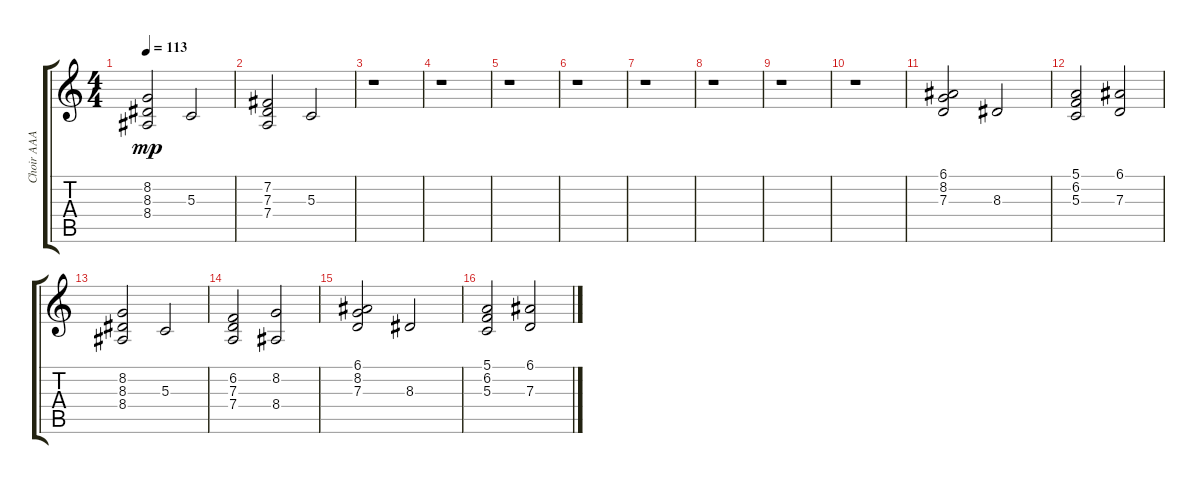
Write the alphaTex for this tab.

\track ("Choir AAA" "Choir AAA") {instrument choiraahs}
\staff {score tabs}
\tuning (E4 B3 G3 D3 A2 E2) {hide}
\ts (4 4)
\tempo 113
\clef g2
\ks c
(8.2 8.3 8.4).2{dy mp} 5.3.2 |
(7.2 7.3 7.4).2 5.3.2 |
r.1 |
r.1 |
r.1 |
r.1 |
r.1 |
r.1 |
r.1 |
r.1 |
(6.1 8.2 7.3).2 8.3.2 |
(5.1 6.2 5.3).2 (6.1 7.3).2 |
(8.2 8.3 8.4).2 5.3.2 |
(6.2 7.3 7.4).2 (8.2 8.4).2 |
(6.1 8.2 7.3).2 8.3.2 |
(5.1 6.2 5.3).2 (6.1 7.3).2
